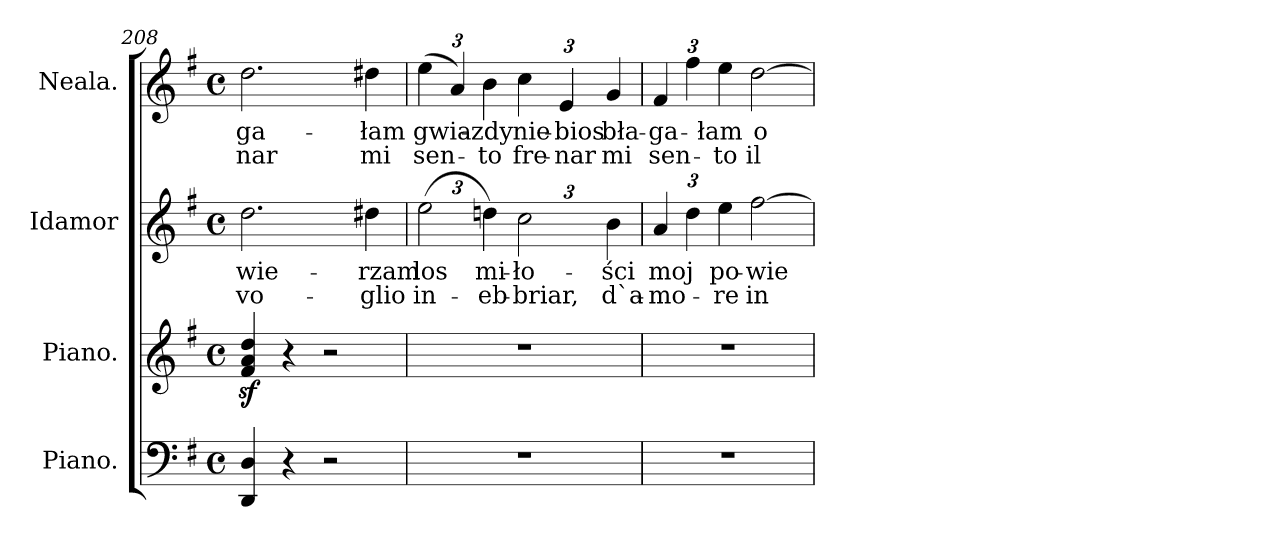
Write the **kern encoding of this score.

**kern	**kern	**kern	**text	**text	**kern	**text	**text
*part4	*part3	*part2	*part2	*part2	*part1	*part1	*part1
*staff4	*staff3	*staff2	*staff2	*staff2	*staff1	*staff1	*staff1
*I"Piano.	*I"Piano.	*I"Idamor	*	*	*I"Neala.	*	*
*	*	*I'I.	*	*	*I'N.	*	*
*clefF4	*clefG2	*clefG2	*	*	*clefG2	*	*
*k[f#]	*k[f#]	*k[f#]	*	*	*k[f#]	*	*
*M4/4	*M4/4	*M4/4	*	*	*M4/4	*	*
*met(c)	*met(c)	*met(c)	*	*	*met(c)	*	*
=208	=208	=208	=208	=208	=208	=208	=208
4DD/ 4D/	4f#z/ 4az/ 4ddz/	2.dd\	-wie-	-vo-	2.dd\	-ga-	-nar
4r	4r	.	.	.	.	.	.
2r	2r	.	.	.	.	.	.
.	.	4dd#X\	-rzam	-glio	4dd#X\	-łam	mi
=209	=209	=209	=209	=209	=209	=209	=209
*	*	*Xbrackettup	*	*	*Xbrackettup	*	*
1r	1r	(3ee\	los	in-	(6ee\	gwia-	sen-
.	.	.	.	.	6a/)	.	.
.	.	6ddn\)	mi-	-eb-	6b\	-zdy	-to
.	.	3cc\	-ło-	-briar,	6cc\	nie-	fre-
.	.	.	.	.	6e/	-bios	-nar
.	.	6b\	-ści	d`a-	6g/	bła-	mi
=210	=210	=210	=210	=210	=210	=210	=210
1r	1r	6a/	moj	-mo-	6f#/	-ga-	sen-
.	.	6dd\	.	.	6ff#\	.	.
.	.	6ee\	po-	-re	6ee\	-łam	-to
.	.	[2ff#\	-wie-	in-	[2dd\	o	il-
=	=	=	=	=	=	=	=
*-	*-	*-	*-	*-	*-	*-	*-
